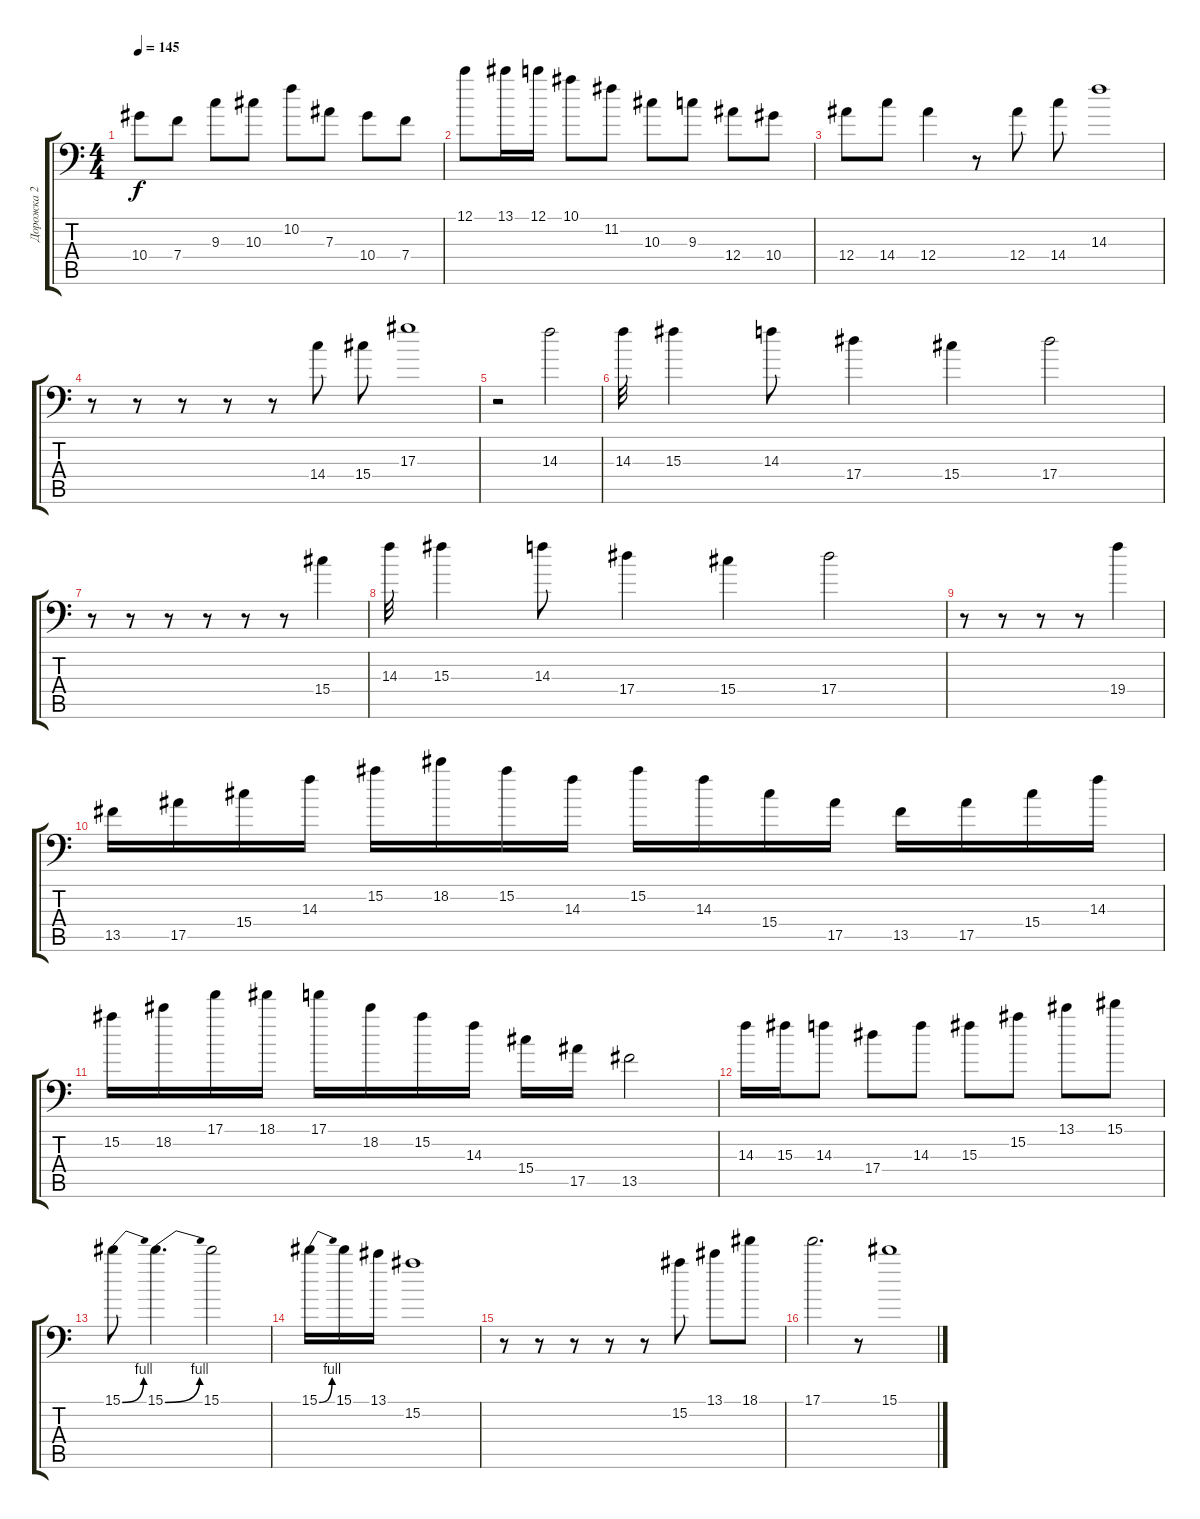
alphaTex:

\track ("Дорожка 2" "Дорожка 2") {instrument distortionguitar}
\staff {score tabs}
\tuning (C4 G3 Eb3 Bb2 F2 Bb1) {hide}
\ts (4 4)
\tempo 145
\clef f4
\ks c
10.4.8{dy f} 7.4.8 9.3.8 10.3.8 10.2.8 7.3.8 10.4.8 7.4.8 |
12.1.8 13.1.16 12.1.16 10.1.8 11.2.8 10.3.8 9.3.8 12.4.8 10.4.8 |
12.4.8 14.4.8 12.4.4 r.8 12.4.8 14.4.8 14.3.1 |
r.8 r.8 r.8 r.8 r.8 14.4.8 15.4.8 17.3.1 |
r.2 14.3.2 |
14.3.32 15.3.4 14.3.8 17.4.4 15.4.4 17.4.2 |
r.8 r.8 r.8 r.8 r.8 r.8 15.4.4 |
14.3.32 15.3.4 14.3.8 17.4.4 15.4.4 17.4.2 |
r.8 r.8 r.8 r.8 19.4.4 |
13.5.16 17.5.16 15.4.16 14.3.16 15.2.16 18.2.16 15.2.16 14.3.16 15.2.16 14.3.16 15.4.16 17.5.16 13.5.16 17.5.16 15.4.16 14.3.16 |
15.2.16 18.2.16 17.1.16 18.1.16 17.1.16 18.2.16 15.2.16 14.3.16 15.4.16 17.5.16 13.5.2 |
14.3.16 15.3.16 14.3.8 17.4.8 14.3.8 15.3.8 15.2.8 13.1.8 15.1.8 |
15.1{be (bend 0 0 60 4)}.8 15.1{be (bend 0 0 60 4)}.4{d} 15.1.2 |
15.1{be (bend 0 0 60 4)}.16 15.1.16 13.1.16 15.2.1 |
r.8 r.8 r.8 r.8 r.8 15.2.8 13.1.8 18.1.8 |
17.1.2{d} r.8 15.1.1
